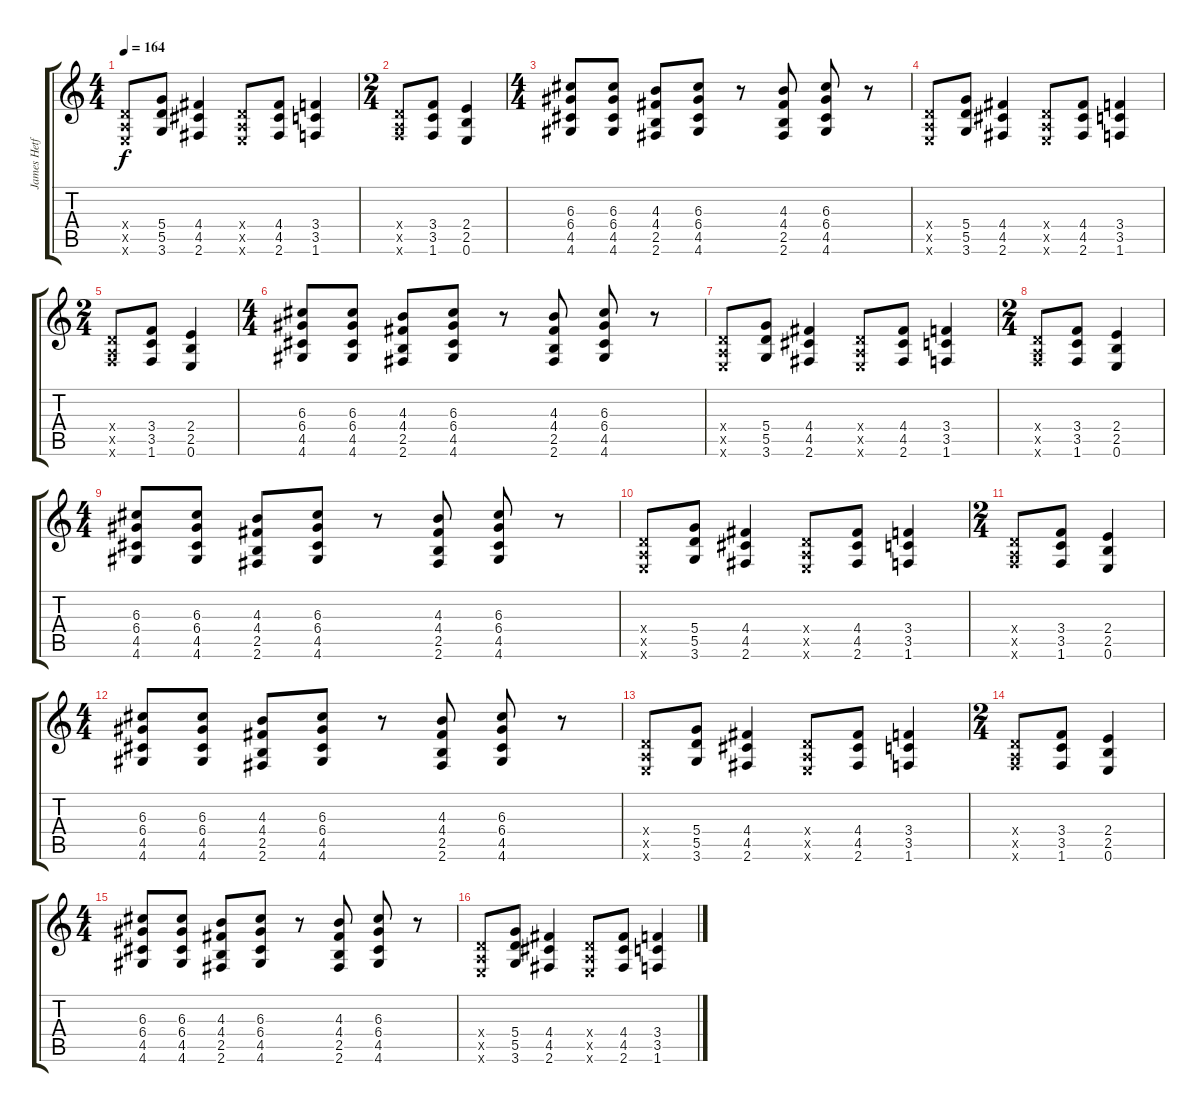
\track ("James Hetfield" "James Hetf") {instrument distortionguitar}
\staff {score tabs}
\tuning (E4 B3 G3 D3 A2 E2) {hide}
\ts (4 4)
\tempo 164
\clef g2
\ks c
(0.4{x} 0.5{x} 0.6{x}).8{dy f} (5.4 5.5 3.6).8 (4.4 4.5 2.6).4 (0.4{x} 0.5{x} 0.6{x}).8 (4.4 4.5 2.6).8 (3.4 3.5 1.6).4 |
\ts (2 4)
(0.4{x} 0.5{x} 1.6{x}).8{volume 12} (3.4 3.5 1.6).8 (2.4 2.5 0.6).4 |
\ts (4 4)
(6.3 6.4 4.5 4.6).8 (6.3 6.4 4.5 4.6).8 (4.3 4.4 2.5 2.6).8 (6.3 6.4 4.5 4.6).8 r.8 (4.3 4.4 2.5 2.6).8 (6.3 6.4 4.5 4.6).8 r.8 |
(0.4{x} 0.5{x} 0.6{x}).8 (5.4 5.5 3.6).8 (4.4 4.5 2.6).4 (0.4{x} 0.5{x} 0.6{x}).8{volume 10} (4.4 4.5 2.6).8 (3.4 3.5 1.6).4 |
\ts (2 4)
(0.4{x} 0.5{x} 1.6{x}).8 (3.4 3.5 1.6).8 (2.4 2.5 0.6).4 |
\ts (4 4)
(6.3 6.4 4.5 4.6).8 (6.3 6.4 4.5 4.6).8 (4.3 4.4 2.5 2.6).8 (6.3 6.4 4.5 4.6).8 r.8 (4.3 4.4 2.5 2.6).8 (6.3 6.4 4.5 4.6).8 r.8 |
(0.4{x} 0.5{x} 0.6{x}).8{volume 8} (5.4 5.5 3.6).8 (4.4 4.5 2.6).4 (0.4{x} 0.5{x} 0.6{x}).8 (4.4 4.5 2.6).8 (3.4 3.5 1.6).4 |
\ts (2 4)
(0.4{x} 0.5{x} 1.6{x}).8 (3.4 3.5 1.6).8 (2.4 2.5 0.6).4 |
\ts (4 4)
(6.3 6.4 4.5 4.6).8 (6.3 6.4 4.5 4.6).8 (4.3 4.4 2.5 2.6).8 (6.3 6.4 4.5 4.6).8 r.8{volume 6} (4.3 4.4 2.5 2.6).8 (6.3 6.4 4.5 4.6).8 r.8 |
(0.4{x} 0.5{x} 0.6{x}).8 (5.4 5.5 3.6).8 (4.4 4.5 2.6).4 (0.4{x} 0.5{x} 0.6{x}).8 (4.4 4.5 2.6).8 (3.4 3.5 1.6).4 |
\ts (2 4)
(0.4{x} 0.5{x} 1.6{x}).8 (3.4 3.5 1.6).8 (2.4 2.5 0.6).4 |
\ts (4 4)
(6.3 6.4 4.5 4.6).8{volume 4} (6.3 6.4 4.5 4.6).8 (4.3 4.4 2.5 2.6).8 (6.3 6.4 4.5 4.6).8 r.8 (4.3 4.4 2.5 2.6).8 (6.3 6.4 4.5 4.6).8 r.8 |
(0.4{x} 0.5{x} 0.6{x}).8 (5.4 5.5 3.6).8 (4.4 4.5 2.6).4 (0.4{x} 0.5{x} 0.6{x}).8 (4.4 4.5 2.6).8 (3.4 3.5 1.6).4 |
\ts (2 4)
(0.4{x} 0.5{x} 1.6{x}).8{volume 2} (3.4 3.5 1.6).8 (2.4 2.5 0.6).4 |
\ts (4 4)
(6.3 6.4 4.5 4.6).8 (6.3 6.4 4.5 4.6).8 (4.3 4.4 2.5 2.6).8 (6.3 6.4 4.5 4.6).8 r.8 (4.3 4.4 2.5 2.6).8 (6.3 6.4 4.5 4.6).8 r.8 |
(0.4{x} 0.5{x} 0.6{x}).8 (5.4 5.5 3.6).8 (4.4 4.5 2.6).4 (0.4{x} 0.5{x} 0.6{x}).8{volume 0} (4.4 4.5 2.6).8 (3.4 3.5 1.6).4
